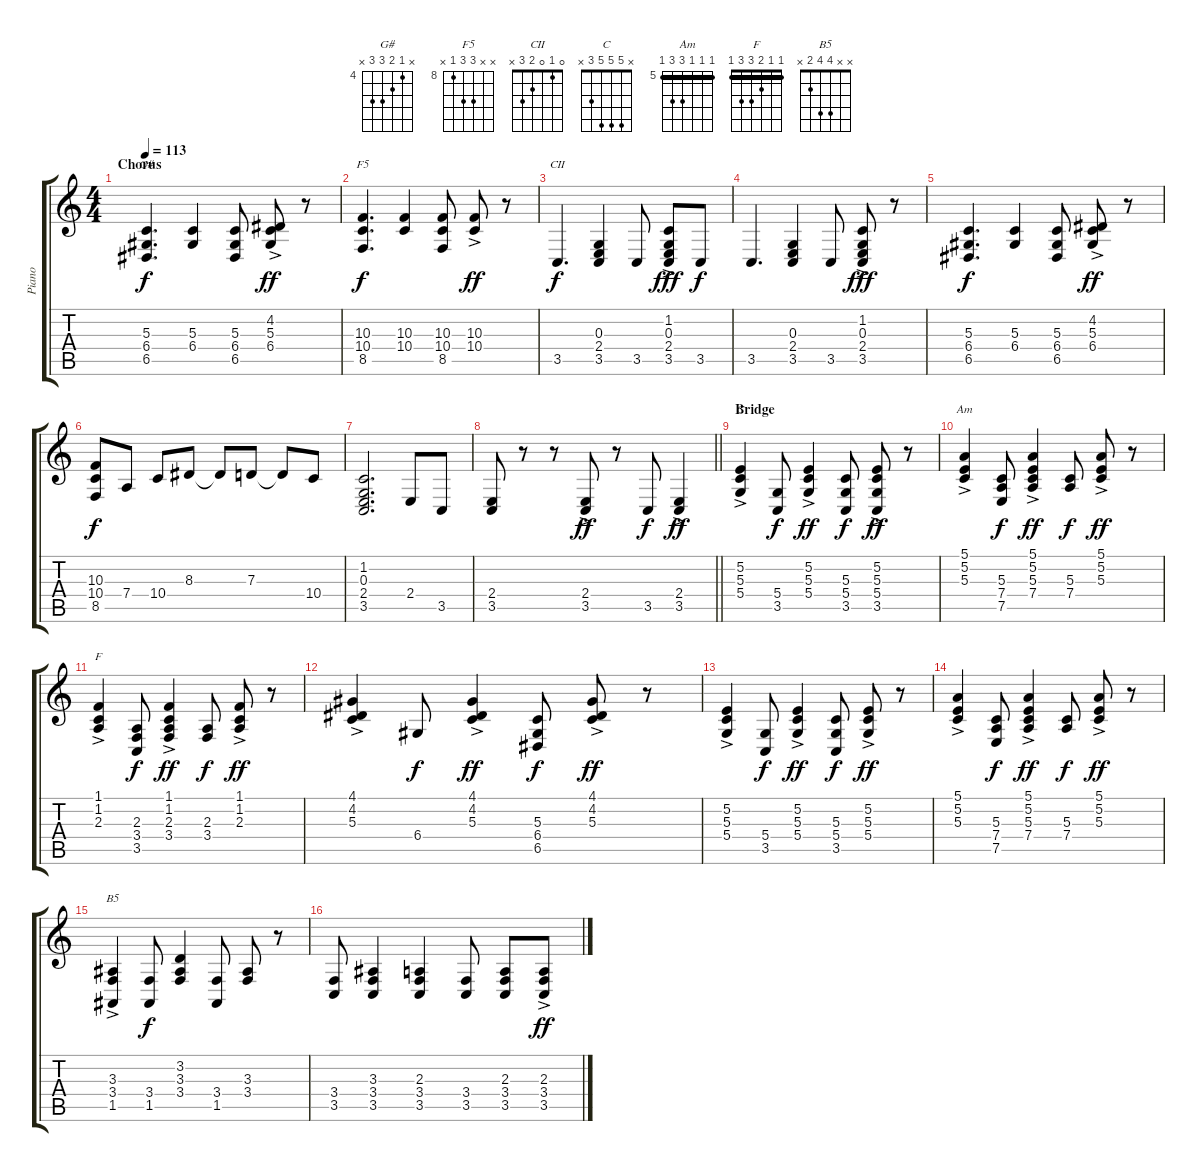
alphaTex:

\track ("Piano" "Piano") {instrument electricpiano1}
\staff {score tabs}
\tuning (E4 B3 G3 D3 A2 E2) {hide}
\chord ("G#" x 4 5 6 6 x) {firstfret 4}
\chord ("F5" x x 10 10 8 x) {firstfret 8}
\chord ("CII" 0 1 0 2 3 x)
\chord ("C" x 5 5 5 3 x)
\chord ("Am" 5 5 5 7 7 5) {firstfret 5 barre 5}
\chord ("F" 1 1 2 3 3 1) {barre 1}
\chord ("B5" x x 4 4 2 x)
\ts (4 4)
\section ("" "Chorus")
\tempo 113
\clef g2
\ks c
(5.3 6.4 6.5).4{d ch "G#" dy f} (5.3 6.4).4 (5.3 6.4 6.5).8 (4.2{ac} 5.3{ac} 6.4{ac}).8{dy ff} r.8 |
(10.3 10.4 8.5).4{d ch "F5" dy f} (10.3 10.4).4 (10.3 10.4 8.5).8 (10.3{ac} 10.4{ac}).8{dy ff} r.8 |
3.5.4{d ch "CII" dy f} (0.3 2.4 3.5).4 3.5.8 (1.2{ac} 0.3{ac} 2.4{ac} 3.5{ac}).8{dy fff} 3.5.8{dy f} |
3.5.4{d} (0.3 2.4 3.5).4 3.5.8 (1.2{ac} 0.3{ac} 2.4{ac} 3.5{ac}).8{dy fff} r.8 |
(5.3 6.4 6.5).4{d dy f} (5.3 6.4).4 (5.3 6.4 6.5).8 (4.2{ac} 5.3{ac} 6.4{ac}).8{dy ff} r.8 |
(10.3 10.4 8.5).8{dy f} 7.4.8 10.4.8 8.3.8 8.3{t}.8 7.3.8 7.3{t}.8 10.4.8 |
(1.2 0.3 2.4 3.5).2{d} 2.4.8 3.5.8 |
\barLineRight lightlight
(2.4 3.5).8 r.8 r.8 (2.4{ac} 3.5{ac}).8{dy ff} r.8 3.5.8{dy f} (2.4{ac} 3.5{ac}).4{dy ff} |
\section ("" "Bridge")
(5.2{ac} 5.3{ac} 5.4{ac}).4{ch "C"} (5.4 3.5).8{dy f} (5.2{ac} 5.3{ac} 5.4{ac}).4{dy ff} (5.3 5.4 3.5).8{dy f} (5.2{ac} 5.3{ac} 5.4{ac} 3.5{ac}).8{dy ff} r.8 |
(5.1{ac} 5.2{ac} 5.3{ac}).4{ch "Am"} (5.3 7.4 7.5).8{dy f} (5.1{ac} 5.2{ac} 5.3{ac} 7.4{ac}).4{dy ff} (5.3 7.4).8{dy f} (5.1{ac} 5.2{ac} 5.3{ac}).8{dy ff} r.8 |
(1.1{ac} 1.2{ac} 2.3{ac}).4{ch "F"} (2.3 3.4 3.5).8{dy f} (1.1{ac} 1.2{ac} 2.3{ac} 3.4{ac}).4{dy ff} (2.3 3.4).8{dy f} (1.1{ac} 1.2{ac} 2.3{ac}).8{dy ff} r.8 |
(4.1{ac} 4.2{ac} 5.3{ac}).4 6.4.8{dy f} (4.1{ac} 4.2{ac} 5.3{ac}).4{dy ff} (5.3 6.4 6.5).8{dy f} (4.1{ac} 4.2{ac} 5.3{ac}).8{dy ff} r.8 |
(5.2{ac} 5.3{ac} 5.4{ac}).4 (5.4 3.5).8{dy f} (5.2{ac} 5.3{ac} 5.4{ac}).4{dy ff} (5.3 5.4 3.5).8{dy f} (5.2{ac} 5.3{ac} 5.4{ac}).8{dy ff} r.8 |
(5.1{ac} 5.2{ac} 5.3{ac}).4 (5.3 7.4 7.5).8{dy f} (5.1{ac} 5.2{ac} 5.3{ac} 7.4{ac}).4{dy ff} (5.3 7.4).8{dy f} (5.1{ac} 5.2{ac} 5.3{ac}).8{dy ff} r.8 |
(3.3{ac} 3.4{ac} 1.5{ac}).4{ch "B5"} (3.4 1.5).8{dy f} (3.2 3.3 3.4).4 (3.4 1.5).8 (3.3 3.4).8 r.8 |
(3.4 3.5).8 (3.3 3.4 3.5).4 (2.3 3.4 3.5).4 (3.4 3.5).8 (2.3 3.4 3.5).8 (2.3{ac} 3.4{ac} 3.5{ac}).8{dy ff}
